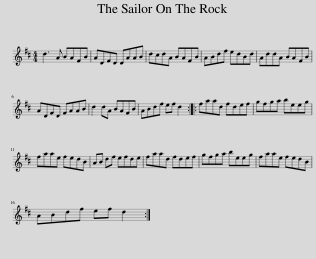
X:1
L:1/8
M:4/4
I:linebreak $
K:D
V:1 treble
V:1
 d3 A BAFB | ADFD DAAB | dcdA BAFB | ABdf edBd | AddA BAFB |$ %5
 ADFD FAAB | d2 dA BAFB | ABdf ef d2 :: faad fdef | gfga beeg |$ %10
 faae fedB | AB df efde | faad fdef | gfga beeg | faae fedB |$ %15
 ABdf ef d2 :| %16
